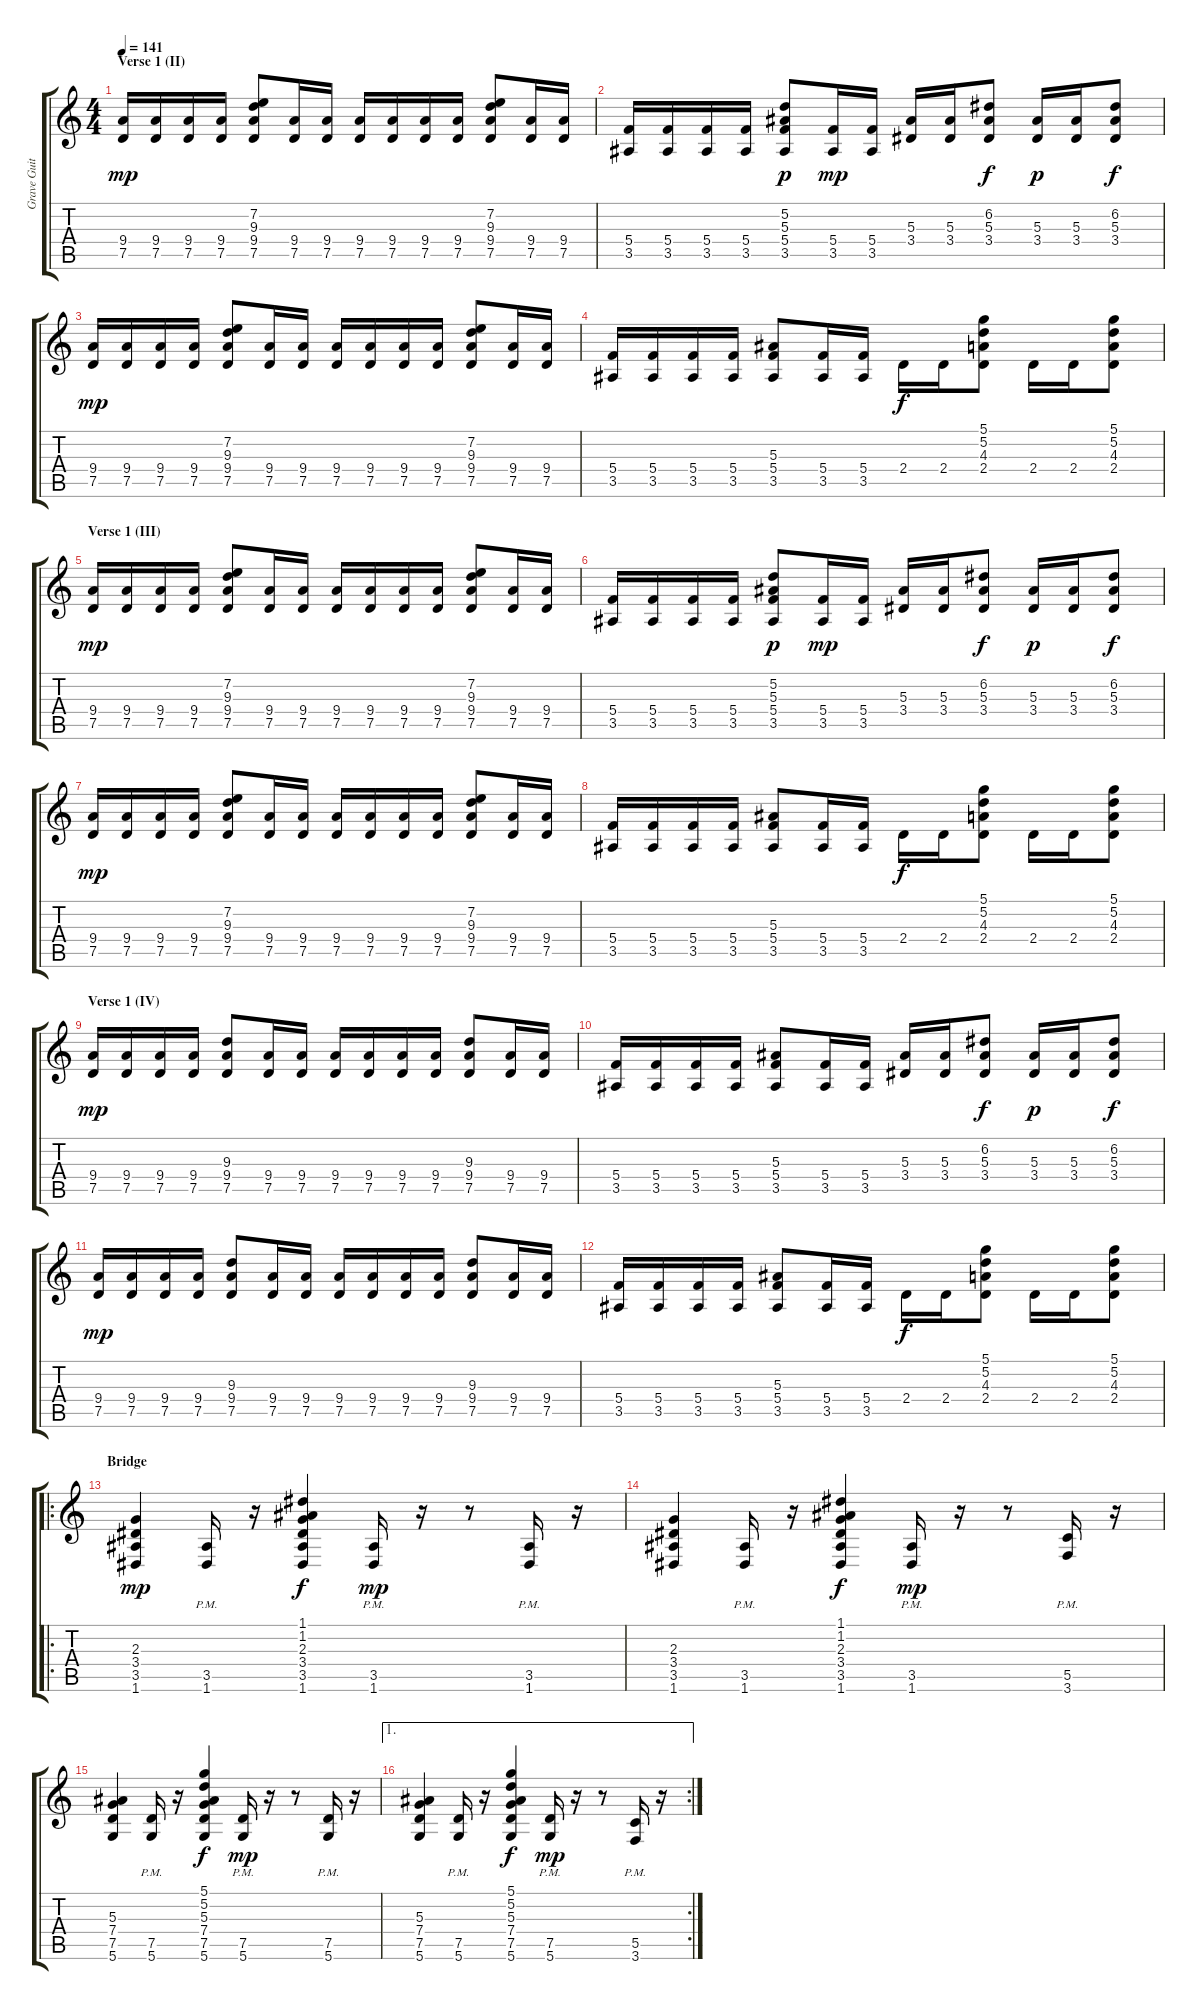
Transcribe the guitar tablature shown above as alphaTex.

\track ("Grave Guitar (Pan Left)" "Grave Guit") {instrument distortionguitar}
\staff {score tabs}
\tuning (D4 A3 F3 C3 G2 D2) {hide}
\ts (4 4)
\section ("" "Verse 1 (II)")
\tempo 141
\clef g2
\ks c
(9.4 7.5).16{dy mp} (9.4 7.5).16 (9.4 7.5).16 (9.4 7.5).16 (7.2 9.3 9.4 7.5).8 (9.4 7.5).16 (9.4 7.5).16 (9.4 7.5).16 (9.4 7.5).16 (9.4 7.5).16 (9.4 7.5).16 (7.2 9.3 9.4 7.5).8 (9.4 7.5).16 (9.4 7.5).16 |
(5.4 3.5).16 (5.4 3.5).16 (5.4 3.5).16 (5.4 3.5).16 (5.2 5.3 5.4 3.5).8{dy p} (5.4 3.5).16{dy mp} (5.4 3.5).16 (5.3 3.4).16 (5.3 3.4).16 (6.2 5.3 3.4).8{dy f} (5.3 3.4).16{dy p} (5.3 3.4).16 (6.2 5.3 3.4).8{dy f} |
(9.4 7.5).16{dy mp} (9.4 7.5).16 (9.4 7.5).16 (9.4 7.5).16 (7.2 9.3 9.4 7.5).8 (9.4 7.5).16 (9.4 7.5).16 (9.4 7.5).16 (9.4 7.5).16 (9.4 7.5).16 (9.4 7.5).16 (7.2 9.3 9.4 7.5).8 (9.4 7.5).16 (9.4 7.5).16 |
(5.4 3.5).16 (5.4 3.5).16 (5.4 3.5).16 (5.4 3.5).16 (5.3 5.4 3.5).8 (5.4 3.5).16 (5.4 3.5).16 2.4.16{dy f} 2.4.16 (5.1 5.2 4.3 2.4).8 2.4.16 2.4.16 (5.1 5.2 4.3 2.4).8 |
\section ("" "Verse 1 (III)")
(9.4 7.5).16{dy mp} (9.4 7.5).16 (9.4 7.5).16 (9.4 7.5).16 (7.2 9.3 9.4 7.5).8 (9.4 7.5).16 (9.4 7.5).16 (9.4 7.5).16 (9.4 7.5).16 (9.4 7.5).16 (9.4 7.5).16 (7.2 9.3 9.4 7.5).8 (9.4 7.5).16 (9.4 7.5).16 |
(5.4 3.5).16 (5.4 3.5).16 (5.4 3.5).16 (5.4 3.5).16 (5.2 5.3 5.4 3.5).8{dy p} (5.4 3.5).16{dy mp} (5.4 3.5).16 (5.3 3.4).16 (5.3 3.4).16 (6.2 5.3 3.4).8{dy f} (5.3 3.4).16{dy p} (5.3 3.4).16 (6.2 5.3 3.4).8{dy f} |
(9.4 7.5).16{dy mp} (9.4 7.5).16 (9.4 7.5).16 (9.4 7.5).16 (7.2 9.3 9.4 7.5).8 (9.4 7.5).16 (9.4 7.5).16 (9.4 7.5).16 (9.4 7.5).16 (9.4 7.5).16 (9.4 7.5).16 (7.2 9.3 9.4 7.5).8 (9.4 7.5).16 (9.4 7.5).16 |
(5.4 3.5).16 (5.4 3.5).16 (5.4 3.5).16 (5.4 3.5).16 (5.3 5.4 3.5).8 (5.4 3.5).16 (5.4 3.5).16 2.4.16{dy f} 2.4.16 (5.1 5.2 4.3 2.4).8 2.4.16 2.4.16 (5.1 5.2 4.3 2.4).8 |
\section ("" "Verse 1 (IV)")
(9.4 7.5).16{dy mp} (9.4 7.5).16 (9.4 7.5).16 (9.4 7.5).16 (9.3 9.4 7.5).8 (9.4 7.5).16 (9.4 7.5).16 (9.4 7.5).16 (9.4 7.5).16 (9.4 7.5).16 (9.4 7.5).16 (9.3 9.4 7.5).8 (9.4 7.5).16 (9.4 7.5).16 |
(5.4 3.5).16 (5.4 3.5).16 (5.4 3.5).16 (5.4 3.5).16 (5.3 5.4 3.5).8 (5.4 3.5).16 (5.4 3.5).16 (5.3 3.4).16 (5.3 3.4).16 (6.2 5.3 3.4).8{dy f} (5.3 3.4).16{dy p} (5.3 3.4).16 (6.2 5.3 3.4).8{dy f} |
(9.4 7.5).16{dy mp} (9.4 7.5).16 (9.4 7.5).16 (9.4 7.5).16 (9.3 9.4 7.5).8 (9.4 7.5).16 (9.4 7.5).16 (9.4 7.5).16 (9.4 7.5).16 (9.4 7.5).16 (9.4 7.5).16 (9.3 9.4 7.5).8 (9.4 7.5).16 (9.4 7.5).16 |
(5.4 3.5).16 (5.4 3.5).16 (5.4 3.5).16 (5.4 3.5).16 (5.3 5.4 3.5).8 (5.4 3.5).16 (5.4 3.5).16 2.4.16{dy f} 2.4.16 (5.1 5.2 4.3 2.4).8 2.4.16 2.4.16 (5.1 5.2 4.3 2.4).8 |
\ro
\section ("" "Bridge")
(2.3 3.4 3.5 1.6).4{dy mp} (3.5{pm} 1.6{pm}).16 r.16 (1.1 1.2 2.3 3.4 3.5 1.6).4{dy f} (3.5{pm} 1.6{pm}).16{dy mp} r.16 r.8 (3.5{pm} 1.6{pm}).16 r.16 |
(2.3 3.4 3.5 1.6).4 (3.5{pm} 1.6{pm}).16 r.16 (1.1 1.2 2.3 3.4 3.5 1.6).4{dy f} (3.5{pm} 1.6{pm}).16{dy mp} r.16 r.8 (5.5{pm} 3.6{pm}).16 r.16 |
(5.3 7.4 7.5 5.6).4 (7.5{pm} 5.6{pm}).16 r.16 (5.1 5.2 5.3 7.4 7.5 5.6).4{dy f} (7.5{pm} 5.6{pm}).16{dy mp} r.16 r.8 (7.5{pm} 5.6{pm}).16 r.16 |
\ae 1
\rc 2
(5.3 7.4 7.5 5.6).4 (7.5{pm} 5.6{pm}).16 r.16 (5.1 5.2 5.3 7.4 7.5 5.6).4{dy f} (7.5{pm} 5.6{pm}).16{dy mp} r.16 r.8 (5.5{pm} 3.6{pm}).16 r.16
